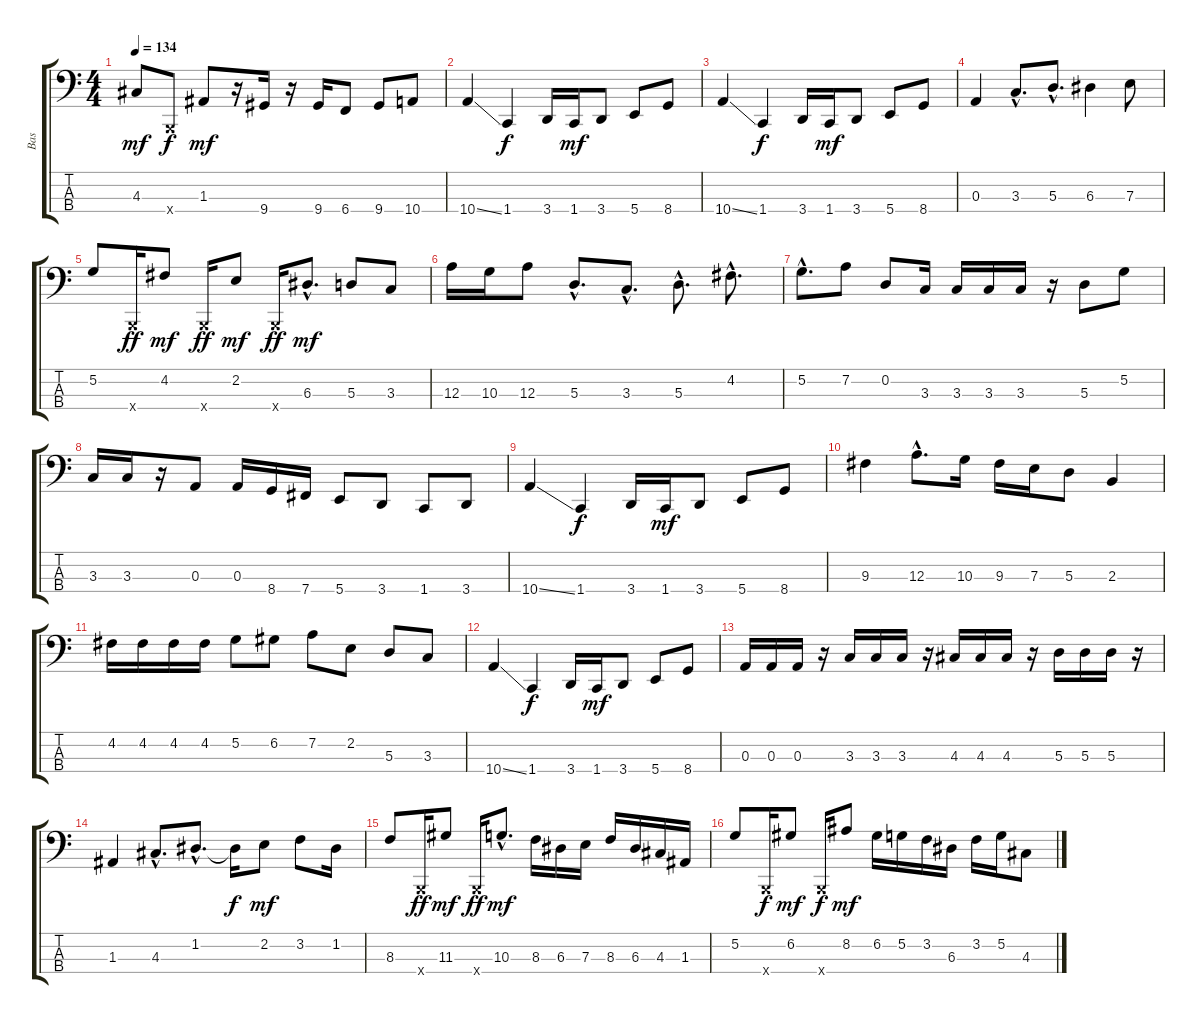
\track ("Bas" "Bas") {instrument electricbassfinger}
\staff {score tabs}
\tuning (G2 D2 A1 B0) {hide}
\ts (4 4)
\tempo 134
\clef f4
\ks c
4.3.8{dy mf} 0.4{x}.8{dy f} 1.3.8{dy mf} r.16 9.4.16 r.16 9.4.16 6.4.8 9.4.8 10.4.8 |
10.4{ss}.4 1.4.4{dy f} 3.4.16 1.4.16{dy mf} 3.4.8 5.4.8 8.4.8 |
10.4{ss}.4 1.4.4{dy f} 3.4.16 1.4.16{dy mf} 3.4.8 5.4.8 8.4.8 |
0.3.4 3.3{hac}.8{d} 5.3{hac}.8{d} 6.3.4 7.3.8 |
5.2.8 0.4{x}.16{dy ff} 4.2.8{dy mf} 0.4{x}.16{dy ff} 2.2.8{dy mf} 0.4{x}.16{dy ff} 6.3{hac}.8{d dy mf} 5.3.8 3.3.8 |
12.3.16 10.3.16 12.3.8 5.3{hac}.8{d} 3.3{hac}.8{d} 5.3{hac}.8{d} 4.2{hac}.8{d} |
5.2{hac}.8{d} 7.2.8 0.2.8 3.3.16 3.3.16 3.3.16 3.3.16 r.16 5.3.8 5.2.8 |
3.3.16 3.3.16 r.16 0.3.8 0.3.16 8.4.16 7.4.16 5.4.8 3.4.8 1.4.8 3.4.8 |
10.4{ss}.4 1.4.4{dy f} 3.4.16 1.4.16{dy mf} 3.4.8 5.4.8 8.4.8 |
9.3.4 12.3{hac}.8{d} 10.3.16 9.3.16 7.3.16 5.3.8 2.3.4 |
4.2.16 4.2.16 4.2.16 4.2.16 5.2.8 6.2.8 7.2.8 2.2.8 5.3.8 3.3.8 |
10.4{ss}.4 1.4.4{dy f} 3.4.16 1.4.16{dy mf} 3.4.8 5.4.8 8.4.8 |
0.3.16 0.3.16 0.3.16 r.16 3.3.16 3.3.16 3.3.16 r.16 4.3.16 4.3.16 4.3.16 r.16 5.3.16 5.3.16 5.3.16 r.16 |
1.3.4 4.3{hac}.8{d} 1.2{hac}.8{d} 1.2{t}.16{dy f} 2.2.8{dy mf} 3.2.8 1.2.16 |
8.3.8 0.4{x}.16{dy ff} 11.3.8{dy mf} 0.4{x}.16{dy ff} 10.3{hac}.8{d dy mf} 8.3.16 6.3.16 7.3.16 8.3.16 6.3.16 4.3.16 1.3.16 |
5.2.8 0.4{x}.16{dy f} 6.2.8{dy mf} 0.4{x}.16{dy f} 8.2.8{dy mf} 6.2.16 5.2.16 3.2.16 6.3.16 3.2.16 5.2.16 4.3.8
